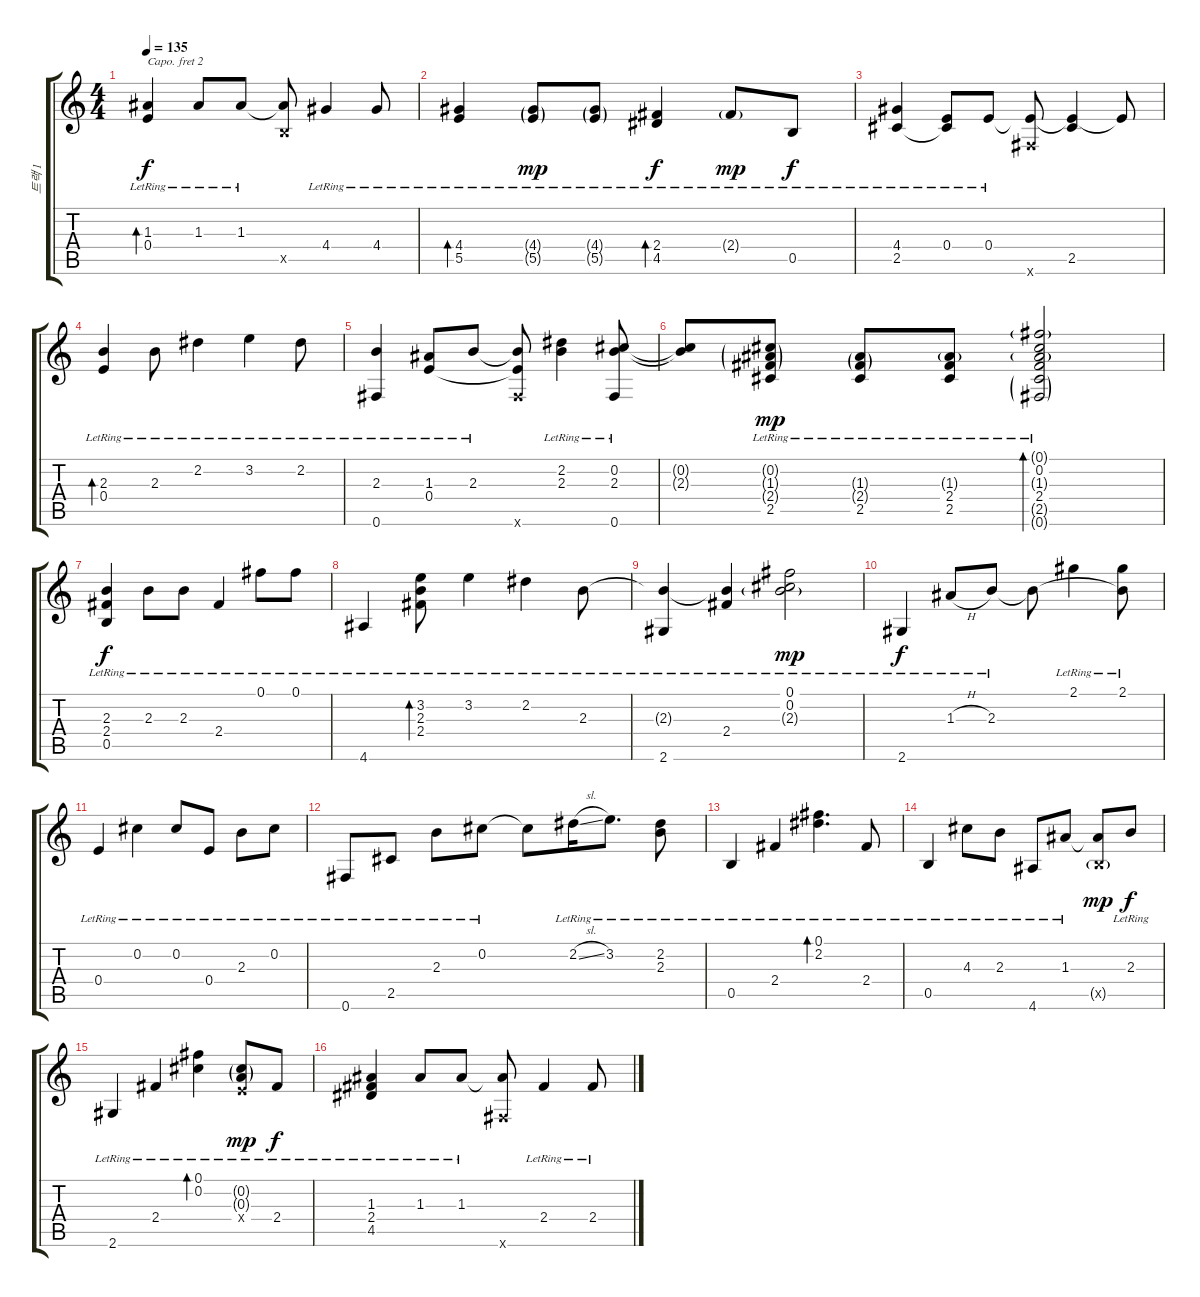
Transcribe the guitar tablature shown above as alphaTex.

\track ("트랙 1" "트랙 1") {instrument acousticguitarsteel}
\staff {score tabs}
\capo 2
\tuning (E4 B3 G3 D3 A2 E2) {hide}
\ts (4 4)
\tempo 135
\clef g2
\ks c
(1.3{lr} 0.4).4{bd 60 dy f} 1.3{lr}.8 1.3{lr}.8 (1.3{t} 0.5{x}).8 4.4{lr}.4 4.4{lr}.8 |
(4.4{lr} 5.5{lr}).4{bd 120} (4.4{g lr} 5.5{g lr}).8{dy mp} (4.4{g lr} 5.5{g lr}).8 (2.4{lr} 4.5{lr}).4{bd 480 dy f} 2.4{g lr}.8{dy mp} 0.5{lr}.8{dy f} |
(4.4{lr} 2.5{lr}).4 (0.4{lr} 2.5{t}).8 0.4{lr}.8 (0.4{t} 0.6{x}).8 (0.4{t} 2.5).4 0.4{t}.8 |
(2.3{lr} 0.4).4{bd 480} 2.3{lr}.8 2.2{lr}.4 3.2{lr}.4 2.2{lr}.8 |
(2.3{lr} 0.6{lr}).4 (1.3{lr} 0.4{lr}).8 2.3{lr}.8 (2.3{t} 0.4{t} 0.6{x}).8 (2.2{lr} 2.3{lr}).4 (0.2{lr} 2.3{lr} 0.6).8 |
(0.2{t} 2.3{t}).8 (0.2{g lr} 1.3{g lr} 2.4{g lr} 2.5{lr}).8{dy mp} (1.3{g lr} 2.4{g lr} 2.5{lr}).8 (1.3{g lr} 2.4{lr} 2.5{lr}).8 (0.1{g lr} 0.2{lr} 1.3{g lr} 2.4{lr} 2.5{g lr} 0.6{g lr}).2{bd 120} |
(2.3{lr} 2.4 0.5{lr}).4{dy f} 2.3{lr}.8 2.3{lr}.8 2.4{lr}.4 0.1{lr}.8 0.1{lr}.8 |
4.6{lr}.4 (3.2{lr} 2.3{lr} 2.4{lr}).8{bd 240} 3.2{lr}.4 2.2{lr}.4 2.3{lr}.8 |
(2.3{t} 2.6{lr}).4 (2.3{t} 2.4{lr}).4 (0.1{lr} 0.2{lr} 2.3{g lr}).2{dy mp} |
2.6{lr}.4{dy f} 1.3{h lr}.8 2.3{lr}.8 2.3{t}.8 2.1{lr}.4 (2.1{lr} 2.3{t}).8 |
0.4{lr}.4 0.2{lr}.4 0.2{lr}.8 0.4{lr}.8 2.3{lr}.8 0.2{lr}.8 |
0.6{lr}.8 2.5{lr}.8 2.3{lr}.8 0.2{lr}.8 0.2{t}.8 2.2{sl lr}.16 3.2{lr}.8{d} (2.2{lr} 2.3{lr}).8 |
0.5{lr}.4 2.4{lr}.4 (0.1{lr} 2.2{lr}).4{d bd 120} 2.4{lr}.8 |
0.5{lr}.4 4.3{lr}.8 2.3{lr}.8 4.6{lr}.8 1.3{lr}.8 (1.3{t} 0.5{g x}).8{dy mp} 2.3{lr}.8{dy f} |
2.6{lr}.4 2.4{lr}.4 (0.1{lr} 0.2{lr}).4{bd 120} (0.2{g lr} 0.3{g lr} 0.4{x}).8{dy mp} 2.4{lr}.8{dy f} |
(1.3{lr} 2.4{lr} 4.5{lr}).4 1.3{lr}.8 1.3{lr}.8 (1.3{t} 0.6{x}).8 2.4{lr}.4 2.4{lr}.8
